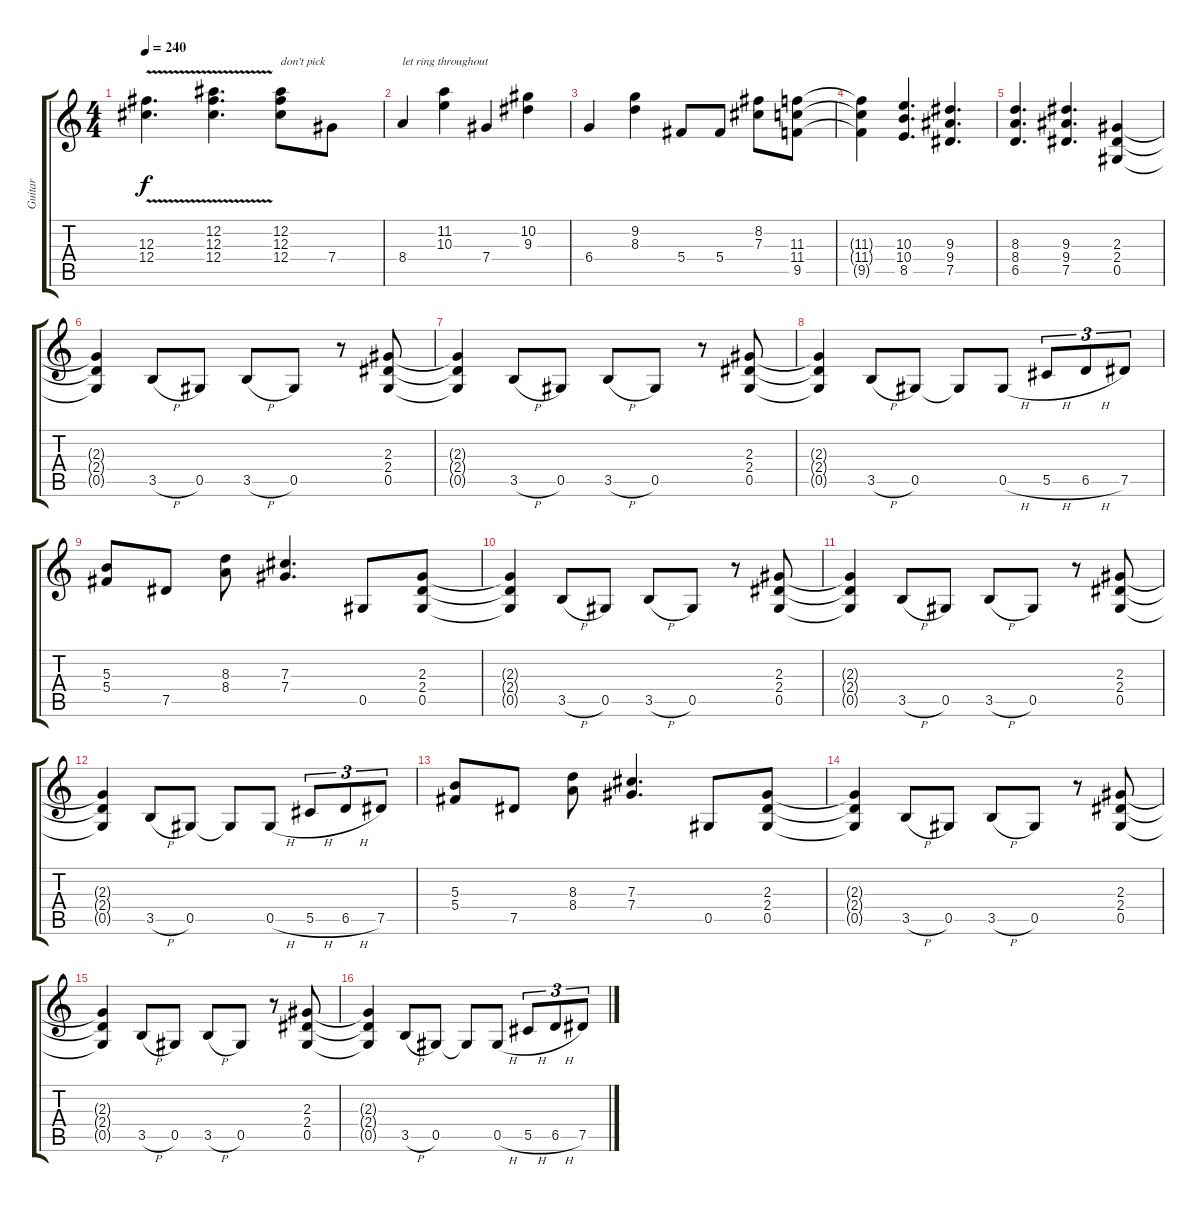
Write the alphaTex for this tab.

\track ("Guitar" "Guitar") {instrument distortionguitar}
\staff {score tabs}
\tuning (Eb4 Bb3 Gb3 Db3 Ab2 Eb2) {hide}
\ts (4 4)
\tempo 240
\clef g2
\ks c
(12.3{v} 12.4{v}).4{d dy f} (12.2{v} 12.3{v} 12.4{v}).4{d} (12.2 12.3 12.4).8{txt "don't pick"} 7.4.8 |
8.4.4{txt "let ring throughout"} (11.2 10.3).4 7.4.4 (10.2 9.3).4 |
6.4.4 (9.2 8.3).4 5.4.8 5.4.8 (8.2 7.3).8 (11.3 11.4 9.5).8 |
(11.3{t} 11.4{t} 9.5{t}).4 (10.3 10.4 8.5).4{d} (9.3 9.4 7.5).4{d} |
(8.3 8.4 6.5).4{d} (9.3 9.4 7.5).4{d} (2.3 2.4 0.5).4 |
(2.3{t} 2.4{t} 0.5{t}).4 3.5{h}.8 0.5.8 3.5{h}.8 0.5.8 r.8 (2.3 2.4 0.5).8 |
(2.3{t} 2.4{t} 0.5{t}).4 3.5{h}.8 0.5.8 3.5{h}.8 0.5.8 r.8 (2.3 2.4 0.5).8 |
(2.3{t} 2.4{t} 0.5{t}).4 3.5{h}.8 0.5.8 0.5{t}.8 0.5{h}.8 5.5{h}.8{tu (3 2)} 6.5{h}.8{tu (3 2)} 7.5.8{tu (3 2)} |
(5.3 5.4).8 7.5.8 (8.3 8.4).8 (7.3 7.4).4{d} 0.5.8 (2.3 2.4 0.5).8 |
(2.3{t} 2.4{t} 0.5{t}).4 3.5{h}.8 0.5.8 3.5{h}.8 0.5.8 r.8 (2.3 2.4 0.5).8 |
(2.3{t} 2.4{t} 0.5{t}).4 3.5{h}.8 0.5.8 3.5{h}.8 0.5.8 r.8 (2.3 2.4 0.5).8 |
(2.3{t} 2.4{t} 0.5{t}).4 3.5{h}.8 0.5.8 0.5{t}.8 0.5{h}.8 5.5{h}.8{tu (3 2)} 6.5{h}.8{tu (3 2)} 7.5.8{tu (3 2)} |
(5.3 5.4).8 7.5.8 (8.3 8.4).8 (7.3 7.4).4{d} 0.5.8 (2.3 2.4 0.5).8 |
(2.3{t} 2.4{t} 0.5{t}).4 3.5{h}.8 0.5.8 3.5{h}.8 0.5.8 r.8 (2.3 2.4 0.5).8 |
(2.3{t} 2.4{t} 0.5{t}).4 3.5{h}.8 0.5.8 3.5{h}.8 0.5.8 r.8 (2.3 2.4 0.5).8 |
(2.3{t} 2.4{t} 0.5{t}).4 3.5{h}.8 0.5.8 0.5{t}.8 0.5{h}.8 5.5{h}.8{tu (3 2)} 6.5{h}.8{tu (3 2)} 7.5.8{tu (3 2)}
